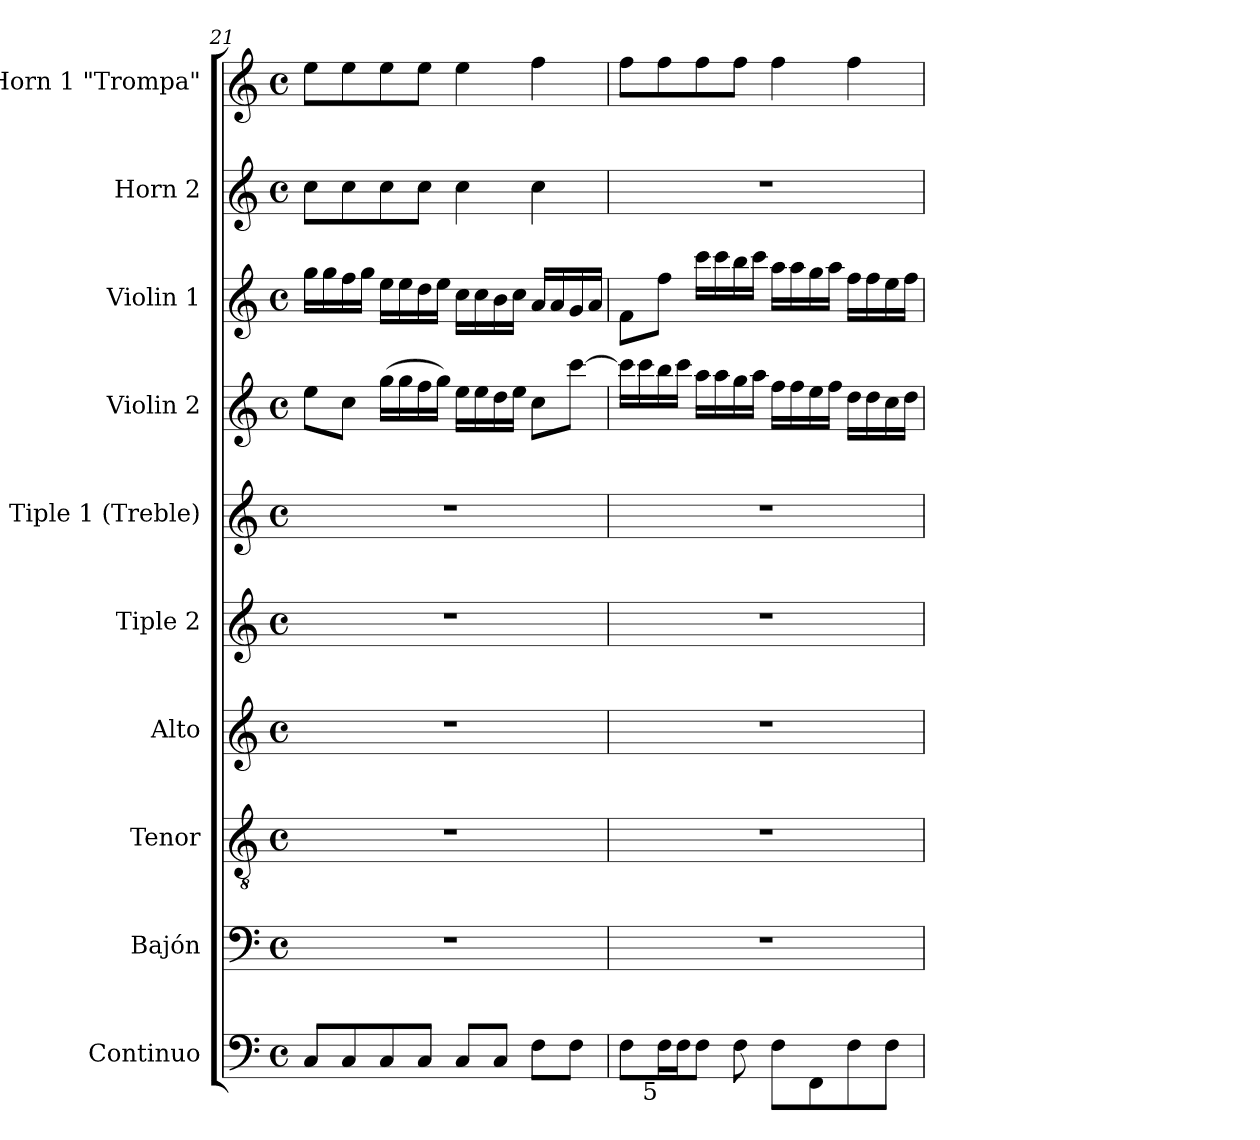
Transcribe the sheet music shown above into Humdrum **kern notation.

**kern	**kern	**kern	**kern	**kern	**kern	**kern	**kern	**kern	**kern
*part10	*part9	*part8	*part7	*part6	*part5	*part4	*part3	*part2	*part1
*staff10	*staff9	*staff8	*staff7	*staff6	*staff5	*staff4	*staff3	*staff2	*staff1
*I"Continuo	*I"Bajón	*I"Tenor	*I"Alto	*I"Tiple 2	*I"Tiple 1 (Treble)	*I"Violin 2	*I"Violin 1	*I"Horn 2	*I"Horn 1 "Trompa"
*I'Cont.	*	*I'T.	*I'A.	*	*	*I'Vln. 2	*I'Vln. 1	*I'Hn 1.	*I'Hn 1.
*clefF4	*clefF4	*clefGv2	*clefG2	*clefG2	*clefG2	*clefG2	*clefG2	*clefG2	*clefG2
*	*	*ITrd7c12	*	*	*	*	*	*ITrd7c12	*ITrd7c12
*k[]	*k[]	*k[]	*k[]	*k[]	*k[]	*k[]	*k[]	*k[]	*k[]
*C:	*C:	*C:	*C:	*C:	*C:	*C:	*C:	*C:	*C:
*M4/4	*M4/4	*M4/4	*M4/4	*M4/4	*M4/4	*M4/4	*M4/4	*M4/4	*M4/4
*met(c)	*met(c)	*met(c)	*met(c)	*met(c)	*met(c)	*met(c)	*met(c)	*met(c)	*met(c)
=21	=21	=21	=21	=21	=21	=21	=21	=21	=21
8Ci/L	1r	1r	1r	1r	1r	8eei\L	16ggi\LL	8ci\L	8ei\L
.	.	.	.	.	.	.	16ggi\	.	.
8Ci/	.	.	.	.	.	8cci\J	16ffi\	8ci\	8ei\
.	.	.	.	.	.	.	16ggi\JJ	.	.
8Ci/	.	.	.	.	.	(16ggi\LL	16eei\LL	8ci\	8ei\
.	.	.	.	.	.	16ggi\	16eei\	.	.
8Ci/J	.	.	.	.	.	16ffi\	16ddi\	8ci\J	8ei\J
.	.	.	.	.	.	16ggi\JJ)	16eei\JJ	.	.
8Ci/L	.	.	.	.	.	16eei\LL	16cci\LL	4ci\	4ei\
.	.	.	.	.	.	16eei\	16cci\	.	.
8Ci/J	.	.	.	.	.	16ddi\	16bi\	.	.
.	.	.	.	.	.	16eei\JJ	16cci\JJ	.	.
8Fi\L	.	.	.	.	.	8cci\L	16ai/LL	4ci\	4fi\
.	.	.	.	.	.	.	16ai/	.	.
8Fi\J	.	.	.	.	.	[8ccci\J	16gi/	.	.
.	.	.	.	.	.	.	16ai/JJ	.	.
!!LO:LB:g=z
=22	=22	=22	=22	=22	=22	=22	=22	=22	=22
8Fi\L	1r	1r	1r	1r	1r	16ccci\LL]	8fi\L	1r	8fi\L
.	.	.	.	.	.	16ccci\	.	.	.
!LO:TX:b:rj:t=5	!	!	!	!	!	!	!	!	!
16Fi\L	.	.	.	.	.	16bbi\	8ffi\J	.	8fi\
16Fi\J	.	.	.	.	.	16ccci\JJ	.	.	.
8Fi\J	.	.	.	.	.	16aai\LL	16ccci\LL	.	8fi\
.	.	.	.	.	.	16aai\	16ccci\	.	.
8Fi\	.	.	.	.	.	16ggi\	16bbi\	.	8fi\J
.	.	.	.	.	.	16aai\JJ	16ccci\JJ	.	.
8Fi\L	.	.	.	.	.	16ffi\LL	16aai\LL	.	4fi\
.	.	.	.	.	.	16ffi\	16aai\	.	.
8FFi\	.	.	.	.	.	16eei\	16ggi\	.	.
.	.	.	.	.	.	16ffi\JJ	16aai\JJ	.	.
8Fi\	.	.	.	.	.	16ddi\LL	16ffi\LL	.	4fi\
.	.	.	.	.	.	16ddi\	16ffi\	.	.
8Fi\J	.	.	.	.	.	16cci\	16eei\	.	.
.	.	.	.	.	.	16ddi\JJ	16ffi\JJ	.	.
=	=	=	=	=	=	=	=	=	=
*-	*-	*-	*-	*-	*-	*-	*-	*-	*-
